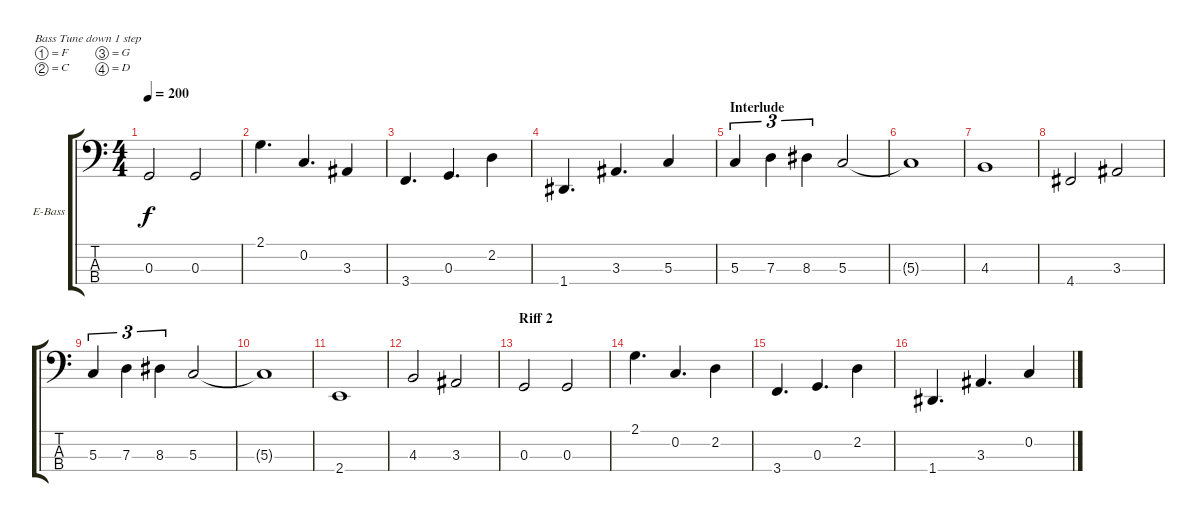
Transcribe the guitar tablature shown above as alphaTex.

\bracketExtendMode groupsimilarinstruments
\firstSystemTrackNameOrientation horizontal
\otherSystemsTrackNameOrientation horizontal
\track ("Bass" "E-Bass") {multiBarRest instrument electricbassfinger}
\staff {score tabs}
\tuning (F2 C2 G1 D1)
\ts (4 4)
\tempo 200
\clef f4
\ks c
0.3.2{dy f} 0.3.2 |
2.1.4{d} 0.2.4{d} 3.3.4 |
3.4.4{d} 0.3.4{d} 2.2.4 |
1.4.4{d} 3.3.4{d} 5.3.4 |
\section ("" "Interlude")
5.3.4{tu (3 2)} 7.3.4{tu (3 2)} 8.3.4{tu (3 2)} 5.3.2 |
5.3{t}.1 |
4.3.1 |
4.4.2 3.3.2 |
5.3.4{tu (3 2)} 7.3.4{tu (3 2)} 8.3.4{tu (3 2)} 5.3.2 |
5.3{t}.1 |
2.4.1 |
4.3.2 3.3.2 |
\section ("" "Riff 2")
0.3.2 0.3.2 |
2.1.4{d} 0.2.4{d} 2.2.4 |
3.4.4{d} 0.3.4{d} 2.2.4 |
1.4.4{d} 3.3.4{d} 0.2.4
